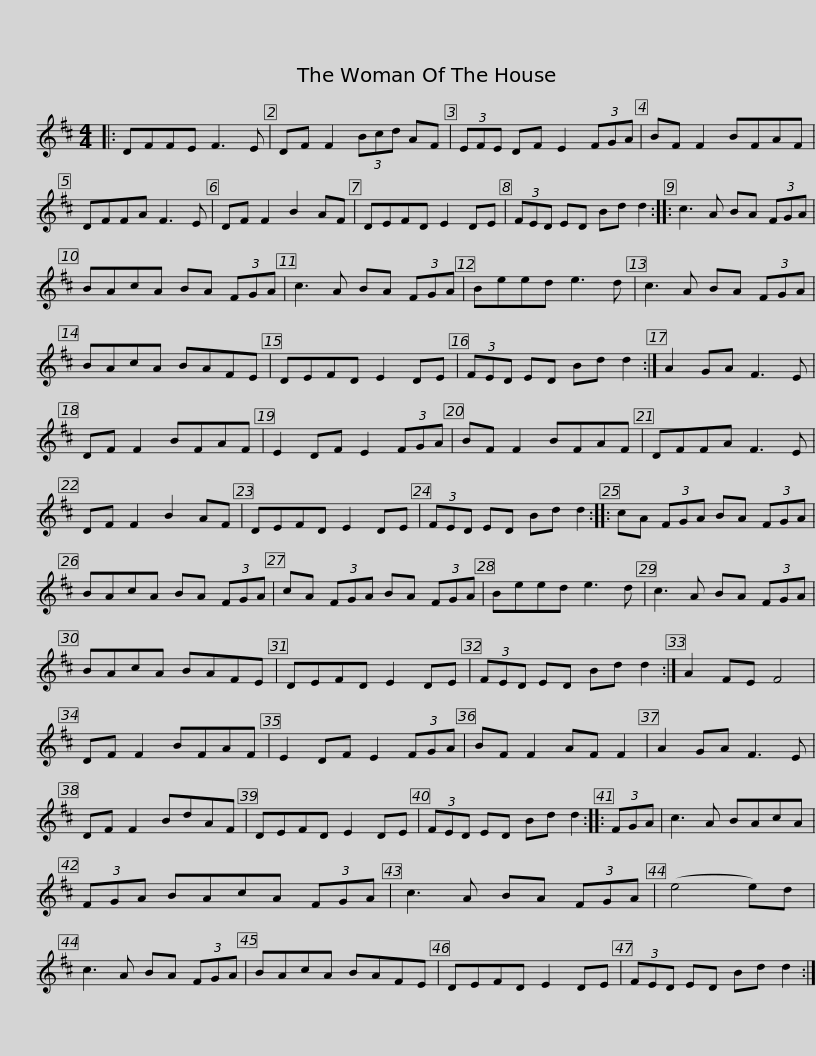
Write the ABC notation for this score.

X:1
L:1/8
M:4/4
I:linebreak $
K:D
V:1 treble
V:1
|: DFFE F3 E | DF F2 (3Bcd AF | (3EFE DF E2 (3FGA | BF F2 BFAF | DFFA F3 E |$ %5
 DF F2 B2 AF | DEFD E2 DE | (3FED ED Bd d2 :: c3 A BA (3FGA | BAcA BA (3FGA |$ %10
 c3 A BA (3FGA | Beed e3 d | c3 A BA (3FGA | BAcA BAFE | DEFD E2 DE |$ %15
 (3FED ED Bd d2 :| A2 GA F3 E | DF F2 BFAF | E2 DF E2 (3FGA | BF F2 BFAF | %20
 DFFA F3 E |$ DF F2 B2 AF | DEFD E2 DE | (3FED ED Bd d2 :: cA (3FGA BA (3FGA | %25
 BAcA BA (3FGA |$ cA (3FGA BA (3FGA | Beed e3 d | c3 A BA (3FGA | BAcA BAFE | %30
 DEFD E2 DE |$ (3FED ED Bd d2 :| A2 FE F4 | DF F2 BFAF | E2 DF E2 (3FGA | %35
 BF F2 AF F2 | A2 GA F3 E |$ DF F2 BdAF | DEFD E2 DE | (3FED ED Bd d2 :: %40
 (3FGA | c3 A BAcA | (3FGA BAcA (3FGA |$ c3 A BA (3FGA | (e4 e)d | %45
 c3 A BA (3FGA | BAcA BAFE | DEFD E2 DE | (3FED ED Bd d2 :| %49
